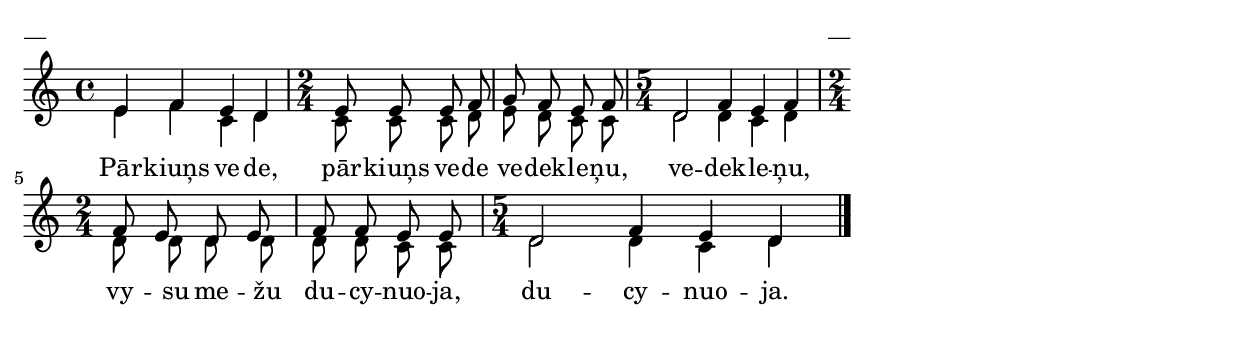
\version "2.13.18"
\paper {
line-width = 14\cm
left-margin = 0.4\cm
between-system-padding = 0.1\cm
between-system-space = 0.1\cm
}
% AALapas
% Tumsā gāju, vakarā
\layout {
indent = #0
ragged-last = ##f
}


voiceA = \relative c' {
\clef "treble"
\key c \major
\time 4/4
e4 f e d |
\time 2/4
e8 e e f |
g8 f e f |
\time 5/4
d2 f4 e f |
\time 2/4
f8 e d e |
f8 f e e |
\time 5/4
d2 f4 e d
\bar "|."
}


voiceB = \relative c' {
\clef "treble"
\key c \major
\time 4/4
e4 f c d 
\time 2/4
c8 c c d |
e8 d c c |
\time 5/4
d2 d4 c d |
\time 2/4
d8 d d d |
d8 d c c |
\time 5/4
d2 d4 c d |
\bar "|."
}


lyricA = \lyricmode {
Pār -- kiuņs ve -- de, pār -- kiuņs ve -- de ve -- dek -- le -- ņu, 
ve -- dek -- le -- ņu,
vy -- su me -- žu du -- cy -- nuo -- ja, 
du -- cy -- nuo -- ja. 
}




fullScore = <<
\new Staff {
<<
\new Voice = "voiceA" { \voiceOne \autoBeamOff \voiceA }
\new Voice = "voiceB" { \voiceTwo \autoBeamOff \voiceB }
\lyricsto "voiceB" \new Lyrics \lyricA
>>
}
>>



\score {
\fullScore
\header { piece = "__" opus = "__" }
}
\markup { \with-color #(x11-color 'white) \sans \smaller "__" }
\score {
\unfoldRepeats
\fullScore
\midi {
\context { \Staff \remove "Staff_performer" }
\context { \Voice \consists "Staff_performer" }
}
}


